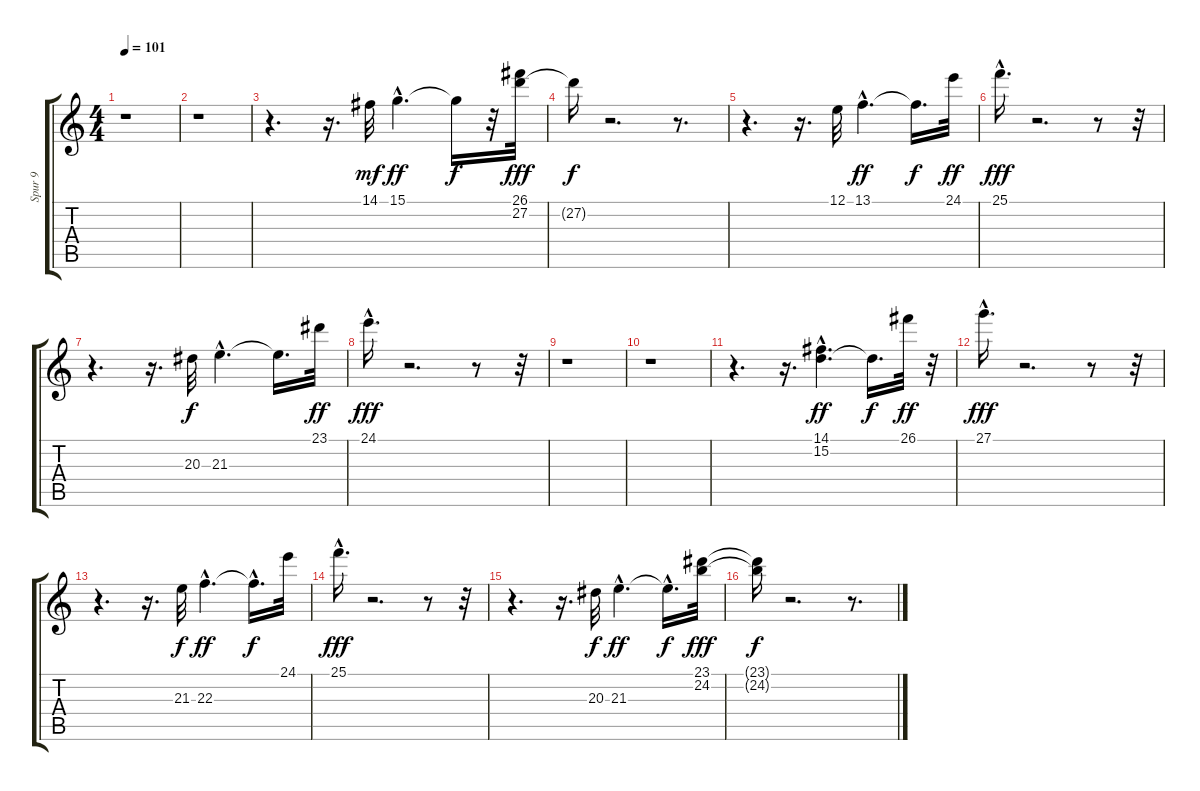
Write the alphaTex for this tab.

\track ("Spur 9" "Spur 9") {instrument pad1newage}
\staff {score tabs}
\tuning (E4 B3 G3 D3 A2 E2) {hide}
\ts (4 4)
\tempo 101
\clef g2
\ks c
r.1{dy mf} |
r.1 |
r.4{d} r.16{d} 14.1.32 15.1{hac}.4{d dy ff} 15.1{t}.16{dy f} r.32 (26.1 27.2).32{dy fff} |
27.2{t}.16{dy f} r.2{d} r.8{d} |
r.4{d} r.16{d} 12.1.32 13.1{hac}.4{d dy ff} 13.1{t}.16{d dy f} 24.1.32{dy ff} |
25.1{hac}.16{d dy fff} r.2{d} r.8 r.32 |
r.4{d} r.16{d} 20.3.32{dy f} 21.3{hac}.4{d} 21.3{t}.16{d} 23.1.32{dy ff} |
24.1{hac}.16{d dy fff} r.2{d} r.8 r.32 |
r.1 |
r.1 |
r.4{d} r.16{d} (14.1 15.2{hac}).4{d dy ff} 15.2{t}.16{d dy f} 26.1.32{dy ff} r.32 |
27.1{hac}.16{d dy fff} r.2{d} r.8 r.32 |
r.4{d} r.16{d} 21.3.32{dy f} 22.3{hac}.4{d dy ff} 22.3{hac t}.16{d dy f} 24.1.32 |
25.1{hac}.16{d dy fff} r.2{d} r.8 r.32 |
r.4{d} r.16{d} 20.3.32{dy f} 21.3{hac}.4{d dy ff} 21.3{hac t}.16{d dy f} (23.1 24.2).32{dy fff} |
(23.1{t} 24.2{t}).16{dy f} r.2{d} r.8{d}
